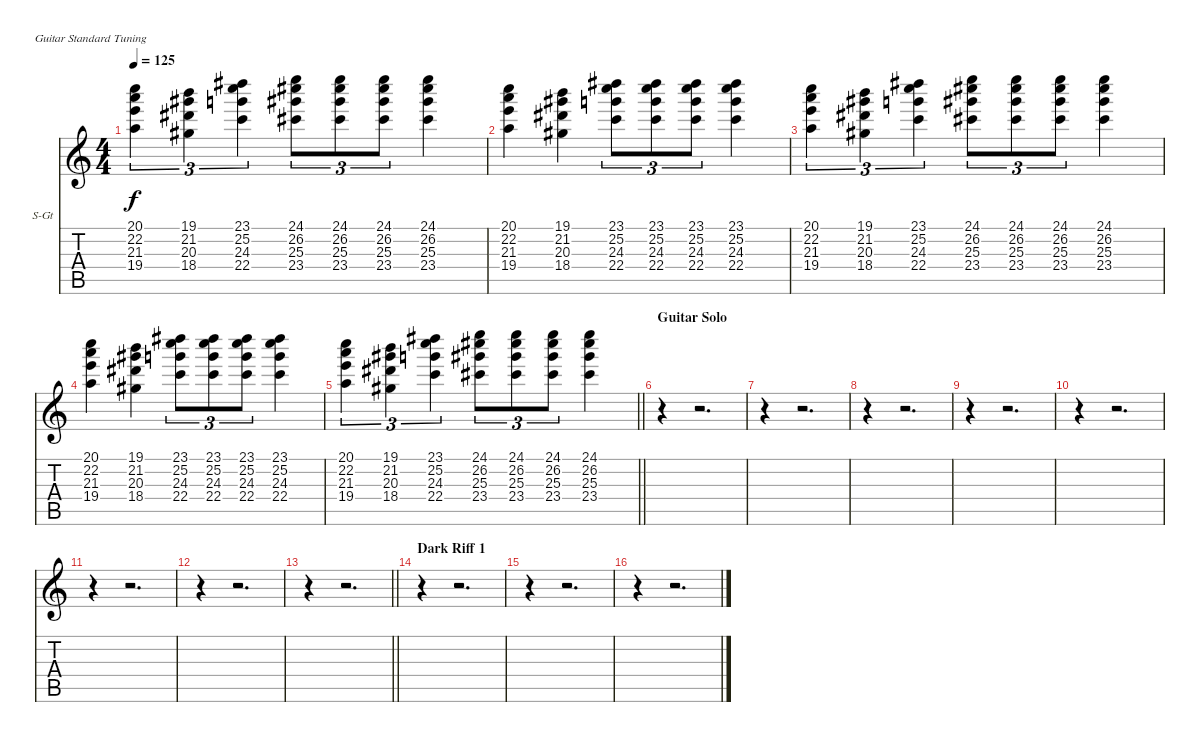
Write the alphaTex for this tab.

\bracketExtendMode nobrackets
\firstSystemTrackNameOrientation horizontal
\otherSystemsTrackNameOrientation horizontal
\track ("Per Wilberg" "S-Gt") {instrument percussiveorgan}
\staff {score tabs}
\tuning (E4 B3 G3 D3 A2 E2)
\displaytranspose 12
\ts (4 4)
\tempo 125
\clef g2
\ks c
(20.1 22.2 21.3 19.4).4{tu (3 2) dy f} (19.1 21.2 20.3 18.4).4{tu (3 2)} (23.1 25.2 24.3 22.4).4{tu (3 2)} (24.1 26.2 25.3 23.4).8{tu (3 2)} (24.1 26.2 25.3 23.4).8{tu (3 2)} (24.1 26.2 25.3 23.4).8{tu (3 2)} (24.1 26.2 25.3 23.4).4 |
(20.1 22.2 21.3 19.4).4 (19.1 21.2 20.3 18.4).4 (23.1 25.2 24.3 22.4).8{tu (3 2)} (23.1 25.2 24.3 22.4).8{tu (3 2)} (23.1 25.2 24.3 22.4).8{tu (3 2)} (23.1 25.2 24.3 22.4).4 |
(20.1 22.2 21.3 19.4).4{tu (3 2)} (19.1 21.2 20.3 18.4).4{tu (3 2)} (23.1 25.2 24.3 22.4).4{tu (3 2)} (24.1 26.2 25.3 23.4).8{tu (3 2)} (24.1 26.2 25.3 23.4).8{tu (3 2)} (24.1 26.2 25.3 23.4).8{tu (3 2)} (24.1 26.2 25.3 23.4).4 |
(20.1 22.2 21.3 19.4).4 (19.1 21.2 20.3 18.4).4 (23.1 25.2 24.3 22.4).8{tu (3 2)} (23.1 25.2 24.3 22.4).8{tu (3 2)} (23.1 25.2 24.3 22.4).8{tu (3 2)} (23.1 25.2 24.3 22.4).4 |
\barLineRight lightlight
(20.1 22.2 21.3 19.4).4{tu (3 2)} (19.1 21.2 20.3 18.4).4{tu (3 2)} (23.1 25.2 24.3 22.4).4{tu (3 2)} (24.1 26.2 25.3 23.4).8{tu (3 2)} (24.1 26.2 25.3 23.4).8{tu (3 2)} (24.1 26.2 25.3 23.4).8{tu (3 2)} (24.1 26.2 25.3 23.4).4 |
\section ("" "Guitar Solo")
r.4 r.2{d} |
r.4 r.2{d} |
r.4 r.2{d} |
r.4 r.2{d} |
r.4 r.2{d} |
r.4 r.2{d} |
r.4 r.2{d} |
\barLineRight lightlight
r.4 r.2{d} |
\section ("" "Dark Riff 1")
r.4 r.2{d} |
r.4 r.2{d} |
r.4 r.2{d}
